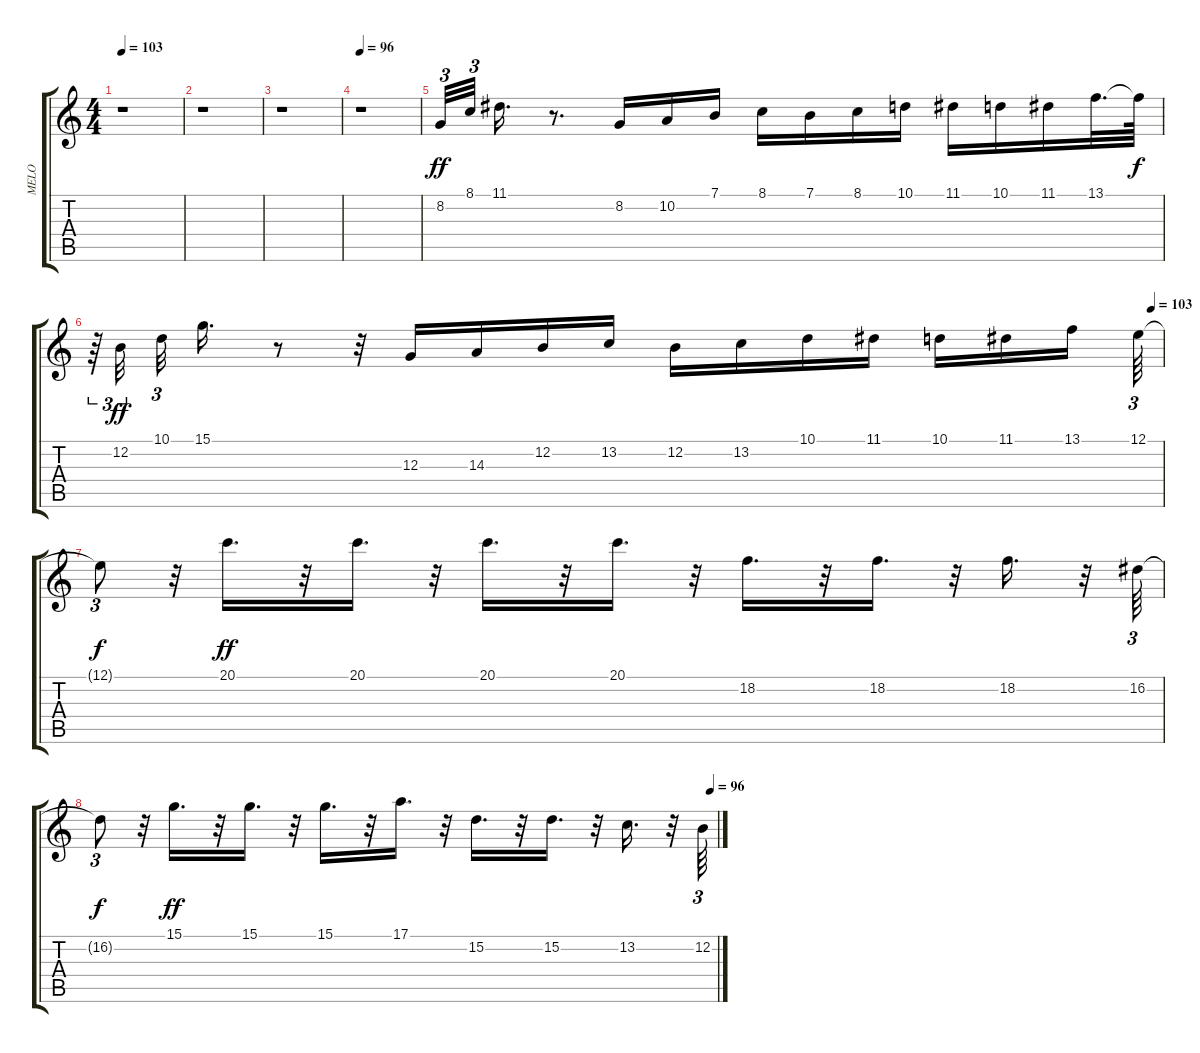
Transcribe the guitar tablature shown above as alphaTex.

\track ("MELO" "MELO") {instrument harpsichord}
\staff {score tabs}
\tuning (E4 B3 G3 D3 A2 E2) {hide}
\ts (4 4)
\tempo 103
\clef g2
\ks c
r.1{dy ff instrument harpsichord} |
r.1 |
r.1 |
\tempo 96
r.1 |
8.2.32{tu (3 2)} 8.1.32{tu (3 2) beam splitsecondary} 11.1.16{d} r.8{d} 8.2.16 10.2.16 7.1.16 8.1.16 7.1.16 8.1.16 10.1.16 11.1.16 10.1.16 11.1.16 13.1.32{d} 13.1{t}.64{dy f} |
\tempo (103 0.9895833333333334)
r.64{tu (3 2)} 12.2.32{tu (3 2) dy ff beam splitsecondary} 10.1.32{tu (3 2)} 15.1.16{d} r.8 r.32 12.3.16 14.3.16 12.2.16 13.2.16 12.2.16 13.2.16 10.1.16 11.1.16 10.1.16 11.1.16 13.1.16{beam splitsecondary} 12.1.64{tu (3 2)} |
12.1{t}.8{tu (3 2) dy f} r.32 20.1.16{d dy ff} r.32 20.1.16{d} r.32 20.1.16{d} r.32 20.1.16{d} r.32 18.2.16{d} r.32 18.2.16{d} r.32 18.2.16{d} r.32 16.2.64{tu (3 2)} |
\tempo (96 0.9895833333333334)
16.2{t}.8{tu (3 2) dy f} r.32 15.1.16{d dy ff} r.32 15.1.16{d} r.32 15.1.16{d} r.32 17.1.16{d} r.32 15.2.16{d} r.32 15.2.16{d} r.32 13.2.16{d} r.32 12.2.64{tu (3 2)}
